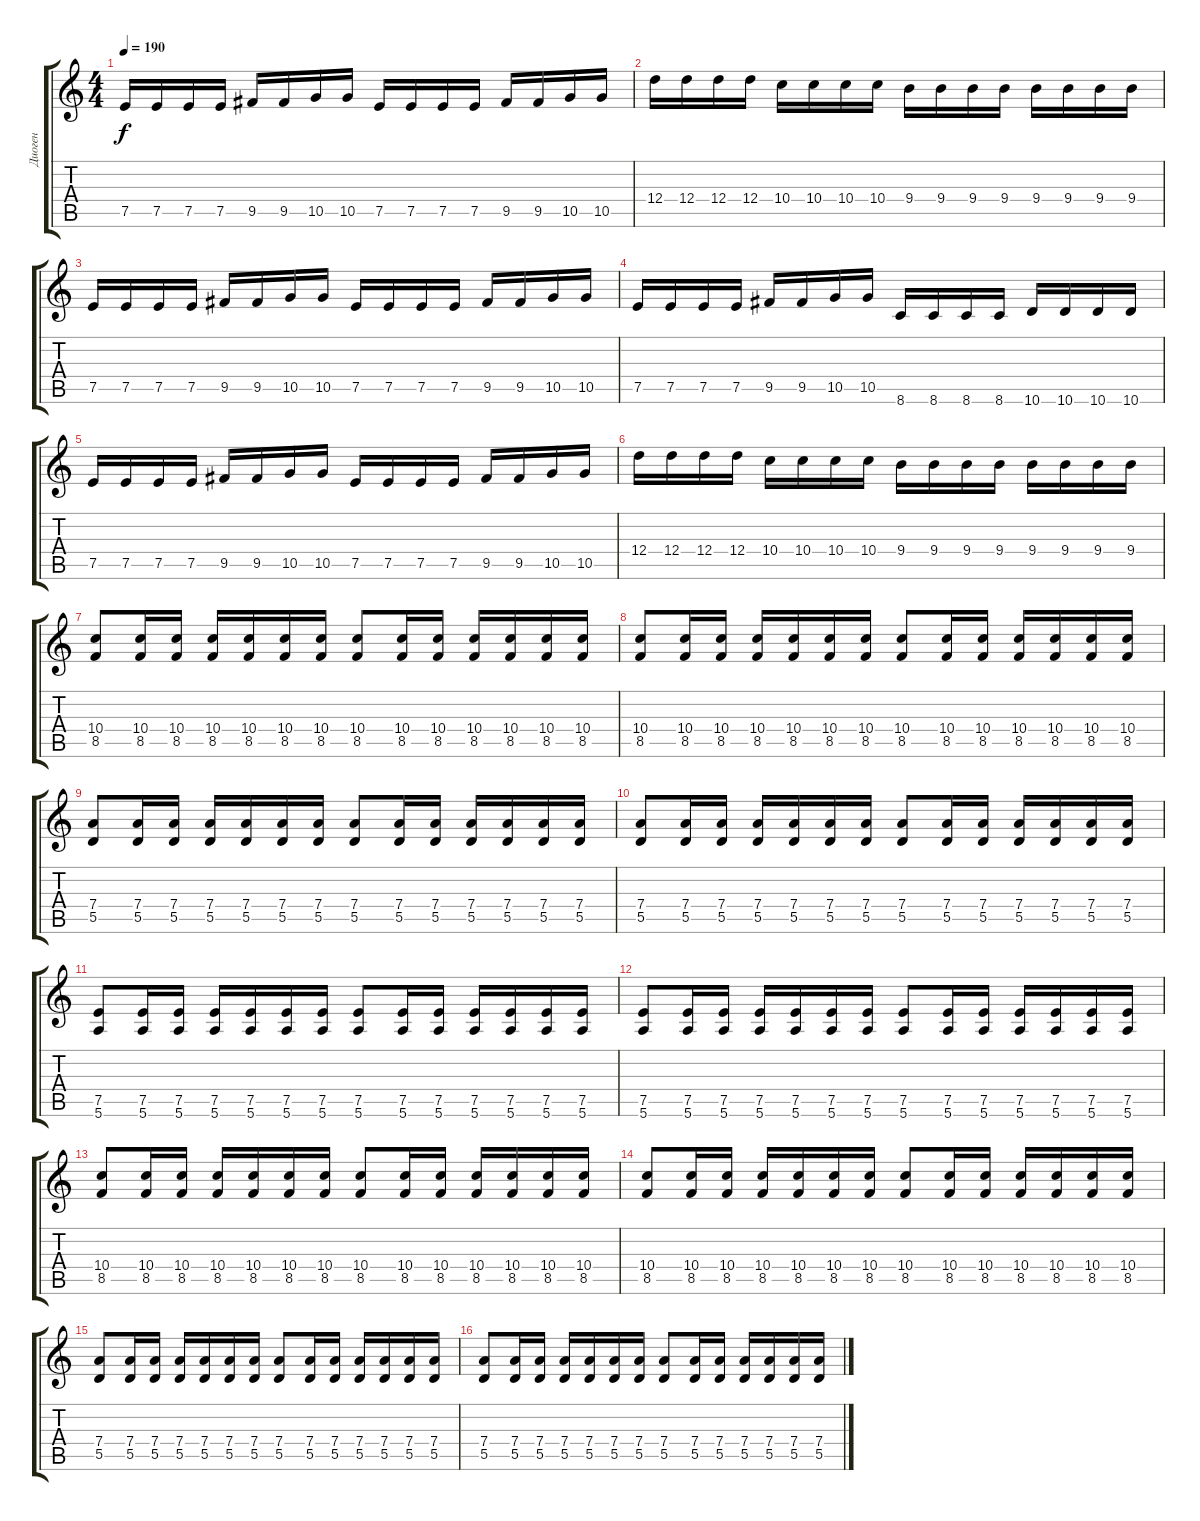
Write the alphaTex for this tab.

\track ("Диоген" "Диоген") {instrument distortionguitar}
\staff {score tabs}
\tuning (E4 B3 G3 D3 A2 E2) {hide}
\ts (4 4)
\tempo 190
\clef g2
\ks c
7.5.16{dy f} 7.5.16 7.5.16 7.5.16 9.5.16 9.5.16 10.5.16 10.5.16 7.5.16 7.5.16 7.5.16 7.5.16 9.5.16 9.5.16 10.5.16 10.5.16 |
12.4.16 12.4.16 12.4.16 12.4.16 10.4.16 10.4.16 10.4.16 10.4.16 9.4.16 9.4.16 9.4.16 9.4.16 9.4.16 9.4.16 9.4.16 9.4.16 |
7.5.16 7.5.16 7.5.16 7.5.16 9.5.16 9.5.16 10.5.16 10.5.16 7.5.16 7.5.16 7.5.16 7.5.16 9.5.16 9.5.16 10.5.16 10.5.16 |
7.5.16 7.5.16 7.5.16 7.5.16 9.5.16 9.5.16 10.5.16 10.5.16 8.6.16 8.6.16 8.6.16 8.6.16 10.6.16 10.6.16 10.6.16 10.6.16 |
7.5.16 7.5.16 7.5.16 7.5.16 9.5.16 9.5.16 10.5.16 10.5.16 7.5.16 7.5.16 7.5.16 7.5.16 9.5.16 9.5.16 10.5.16 10.5.16 |
12.4.16 12.4.16 12.4.16 12.4.16 10.4.16 10.4.16 10.4.16 10.4.16 9.4.16 9.4.16 9.4.16 9.4.16 9.4.16 9.4.16 9.4.16 9.4.16 |
(10.4 8.5).8 (10.4 8.5).16 (10.4 8.5).16 (10.4 8.5).16 (10.4 8.5).16 (10.4 8.5).16 (10.4 8.5).16 (10.4 8.5).8 (10.4 8.5).16 (10.4 8.5).16 (10.4 8.5).16 (10.4 8.5).16 (10.4 8.5).16 (10.4 8.5).16 |
(10.4 8.5).8 (10.4 8.5).16 (10.4 8.5).16 (10.4 8.5).16 (10.4 8.5).16 (10.4 8.5).16 (10.4 8.5).16 (10.4 8.5).8 (10.4 8.5).16 (10.4 8.5).16 (10.4 8.5).16 (10.4 8.5).16 (10.4 8.5).16 (10.4 8.5).16 |
(7.4 5.5).8 (7.4 5.5).16 (7.4 5.5).16 (7.4 5.5).16 (7.4 5.5).16 (7.4 5.5).16 (7.4 5.5).16 (7.4 5.5).8 (7.4 5.5).16 (7.4 5.5).16 (7.4 5.5).16 (7.4 5.5).16 (7.4 5.5).16 (7.4 5.5).16 |
(7.4 5.5).8 (7.4 5.5).16 (7.4 5.5).16 (7.4 5.5).16 (7.4 5.5).16 (7.4 5.5).16 (7.4 5.5).16 (7.4 5.5).8 (7.4 5.5).16 (7.4 5.5).16 (7.4 5.5).16 (7.4 5.5).16 (7.4 5.5).16 (7.4 5.5).16 |
(7.5 5.6).8 (7.5 5.6).16 (7.5 5.6).16 (7.5 5.6).16 (7.5 5.6).16 (7.5 5.6).16 (7.5 5.6).16 (7.5 5.6).8 (7.5 5.6).16 (7.5 5.6).16 (7.5 5.6).16 (7.5 5.6).16 (7.5 5.6).16 (7.5 5.6).16 |
(7.5 5.6).8 (7.5 5.6).16 (7.5 5.6).16 (7.5 5.6).16 (7.5 5.6).16 (7.5 5.6).16 (7.5 5.6).16 (7.5 5.6).8 (7.5 5.6).16 (7.5 5.6).16 (7.5 5.6).16 (7.5 5.6).16 (7.5 5.6).16 (7.5 5.6).16 |
(10.4 8.5).8 (10.4 8.5).16 (10.4 8.5).16 (10.4 8.5).16 (10.4 8.5).16 (10.4 8.5).16 (10.4 8.5).16 (10.4 8.5).8 (10.4 8.5).16 (10.4 8.5).16 (10.4 8.5).16 (10.4 8.5).16 (10.4 8.5).16 (10.4 8.5).16 |
(10.4 8.5).8 (10.4 8.5).16 (10.4 8.5).16 (10.4 8.5).16 (10.4 8.5).16 (10.4 8.5).16 (10.4 8.5).16 (10.4 8.5).8 (10.4 8.5).16 (10.4 8.5).16 (10.4 8.5).16 (10.4 8.5).16 (10.4 8.5).16 (10.4 8.5).16 |
(7.4 5.5).8 (7.4 5.5).16 (7.4 5.5).16 (7.4 5.5).16 (7.4 5.5).16 (7.4 5.5).16 (7.4 5.5).16 (7.4 5.5).8 (7.4 5.5).16 (7.4 5.5).16 (7.4 5.5).16 (7.4 5.5).16 (7.4 5.5).16 (7.4 5.5).16 |
(7.4 5.5).8 (7.4 5.5).16 (7.4 5.5).16 (7.4 5.5).16 (7.4 5.5).16 (7.4 5.5).16 (7.4 5.5).16 (7.4 5.5).8 (7.4 5.5).16 (7.4 5.5).16 (7.4 5.5).16 (7.4 5.5).16 (7.4 5.5).16 (7.4 5.5).16
